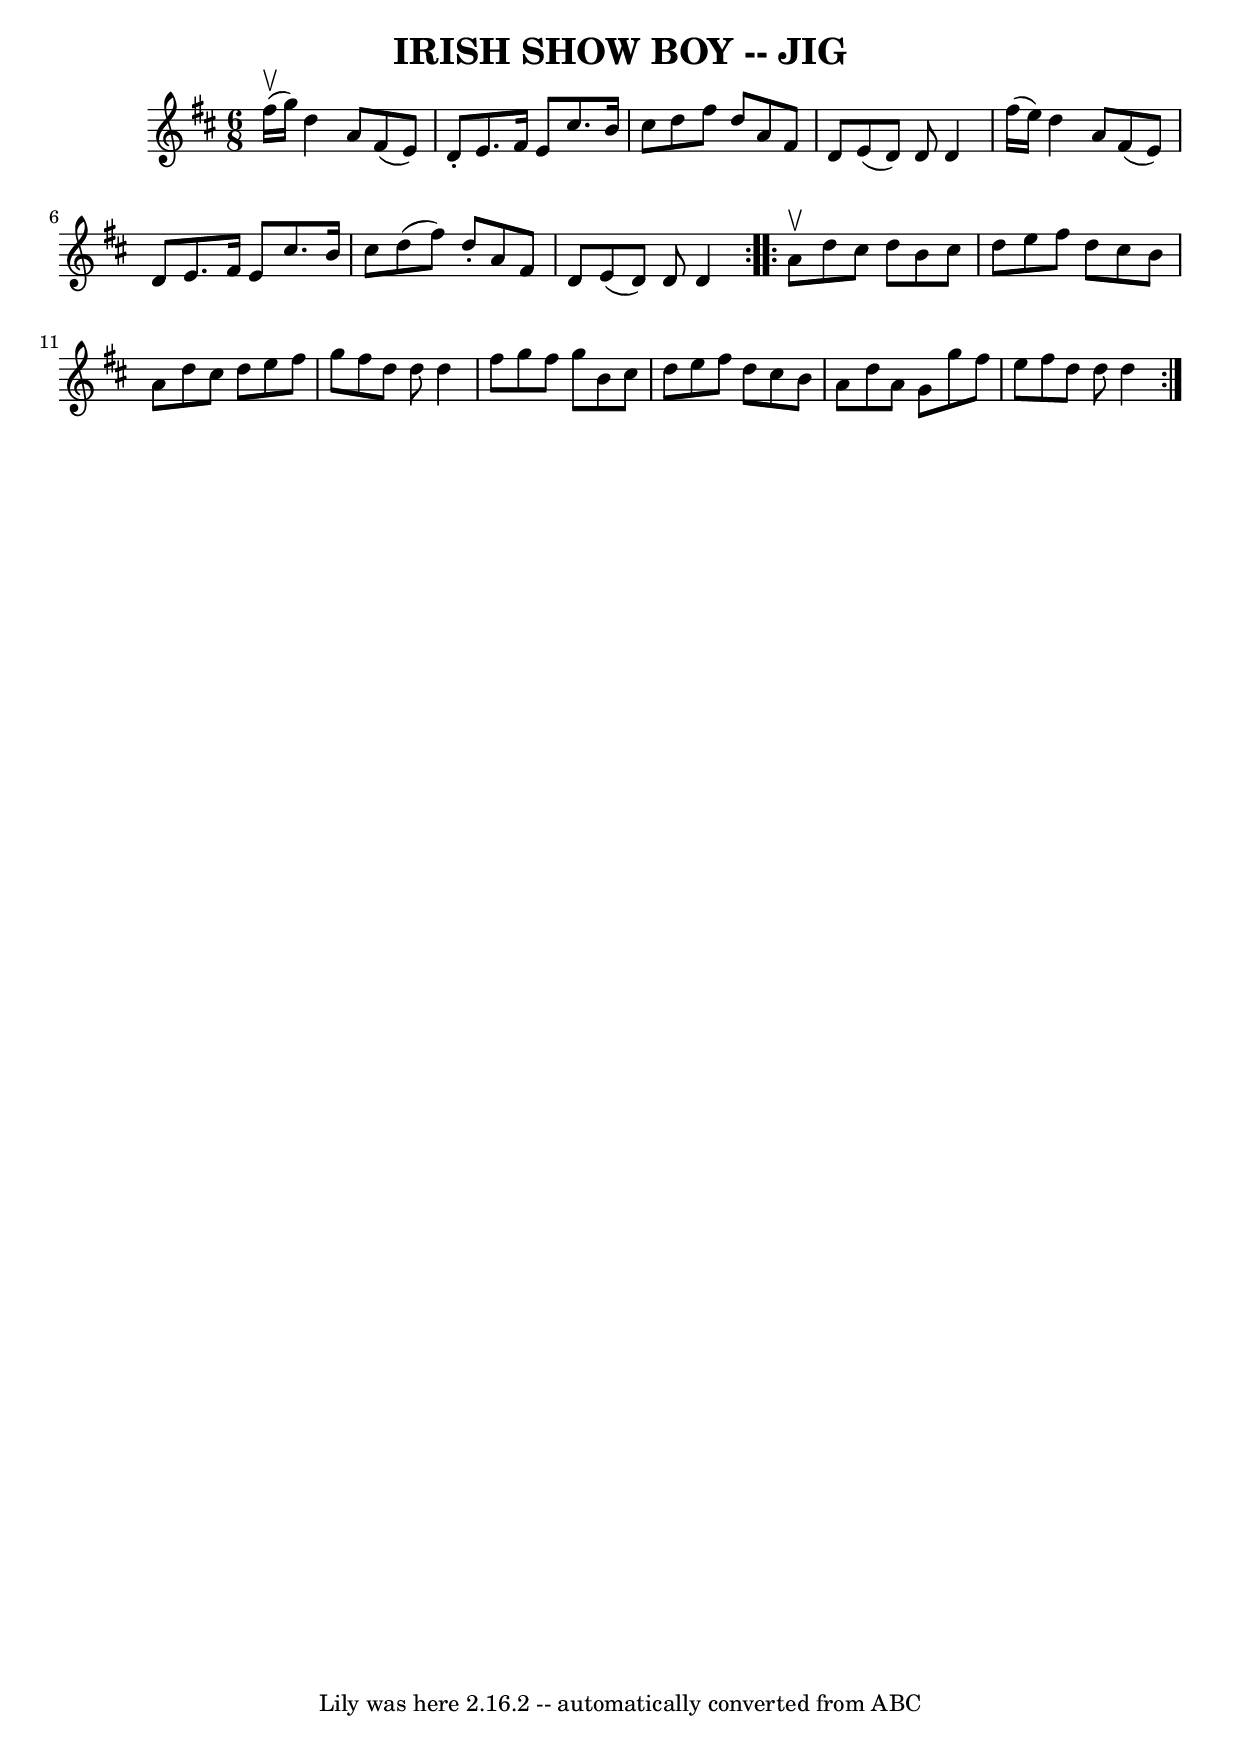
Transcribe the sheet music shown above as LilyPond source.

\version "2.16.2"
\include "Mammoth.ily"
\header {
  %% book = "Ryan's Mammoth Collection of Fiddle Tunes"
  crossRefNumber = "1"
  footnotes = ""
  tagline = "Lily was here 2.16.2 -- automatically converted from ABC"
  title = "IRISH SHOW BOY -- JIG"

}
voicedefault =  {



  \repeat volta 2 {

    \time 6/8 
    \key d \major fis''16 (^\upbow g''16)       |
    d''4  
    a'8 fis'8 (e'8) d'8 -.   |
    e'8. fis'16 e'8    
    cis''8. b'16 cis''8    |
    d''8 fis''8 d''8 a'8 fis'8  
    d'8    |
    e'8 (d'8) d'8 d'4 fis''16 (e''16)       
    |
    d''4 a'8 fis'8 (e'8) d'8    |
    e'8. fis'16  
    e'8 cis''8. b'16 cis''8    |
    d''8 (fis''8) d''8 -.  
    a'8 fis'8 d'8    |
    e'8 (d'8) d'8 d'4    
  }     

  \repeat volta 2 {
    a'8^\upbow       |
    d''8 cis''8 d''8 b'8  
    cis''8 d''8    |
    e''8 fis''8 d''8 cis''8 b'8 a'8   
    |
    d''8 cis''8 d''8 e''8 fis''8 g''8    |
    
    fis''8 d''8 d''8 d''4 fis''8        |
    g''8 fis''8    
    g''8 b'8 cis''8 d''8    |
    e''8 fis''8 d''8 cis''8    
    b'8 a'8    |
    d''8 a'8 g'8 g''8 fis''8 e''8    
    |
    fis''8 d''8 d''8 d''4    
  }   

}

\score{
  <<

    \context Staff="default"
    {
      \voicedefault 
      
    }

  >>
  \layout {
    
  }
  \midi {
  }

}
